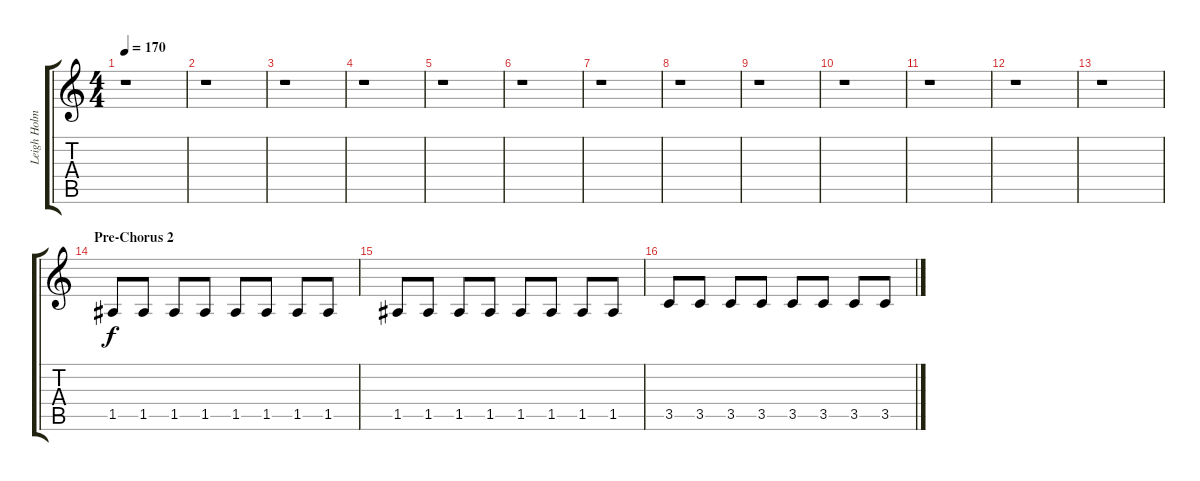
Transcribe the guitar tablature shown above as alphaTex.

\track ("Leigh Holmes" "Leigh Holm") {instrument overdrivenguitar}
\staff {score tabs}
\tuning (E4 B3 G3 D3 A2 D2) {hide}
\ts (4 4)
\tempo 170
\clef g2
\ks c
r.1{dy f} |
r.1 |
r.1 |
r.1 |
r.1 |
r.1 |
r.1 |
r.1 |
r.1 |
r.1 |
r.1 |
r.1 |
r.1 |
\section ("" "Pre-Chorus 2")
1.5.8 1.5.8 1.5.8 1.5.8 1.5.8 1.5.8 1.5.8 1.5.8 |
1.5.8 1.5.8 1.5.8 1.5.8 1.5.8 1.5.8 1.5.8 1.5.8 |
3.5.8 3.5.8 3.5.8 3.5.8 3.5.8 3.5.8 3.5.8 3.5.8
